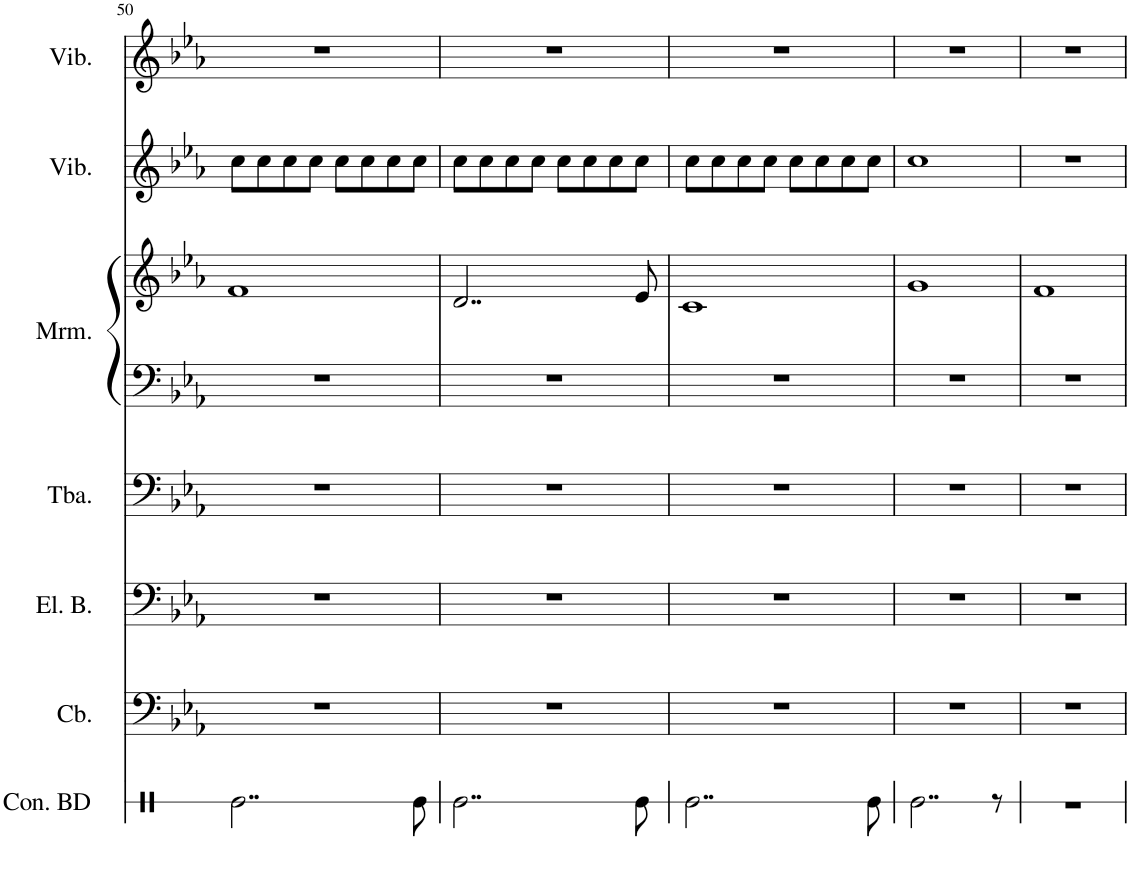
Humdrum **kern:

**kern	**kern	**kern	**kern	**kern	**kern	**kern	**kern
*part7	*part6	*part5	*part4	*part3	*part3	*part2	*part1
*staff8	*staff7	*staff6	*staff5	*staff4	*staff3	*staff2	*staff1
*I"Concert Bass Drum	*I"Contrabass	*I"Electric Bass	*I"Tuba	*I"Marimba	*	*I"Vibraphone	*I"Vibraphone
*I'Con. BD	*I'Cb.	*I'El. B.	*I'Tba.	*I'Mrm.	*	*I'Vib.	*I'Vib.
!!LO:PB:g=z
*clefX	*clefF4	*clefF4	*clefF4	*clefF4	*clefG2	*clefG2	*clefG2
*	*Trd7c12	*Trd7c12	*	*	*	*	*
*k[]	*k[b-e-a-]	*k[b-e-a-]	*k[b-e-a-]	*k[b-e-a-]	*k[b-e-a-]	*k[b-e-a-]	*k[b-e-a-]
*M4/4	*M4/4	*M4/4	*M4/4	*M4/4	*M4/4	*M4/4	*M4/4
=50	=50	=50	=50	=50	=50	=50	=50
2..Re\	1r	1r	1r	1r	1f	8cc\L	1r
.	.	.	.	.	.	8cc\	.
.	.	.	.	.	.	8cc\	.
.	.	.	.	.	.	8cc\J	.
.	.	.	.	.	.	8cc\L	.
.	.	.	.	.	.	8cc\	.
.	.	.	.	.	.	8cc\	.
8Re\	.	.	.	.	.	8cc\J	.
=51	=51	=51	=51	=51	=51	=51	=51
2..Re\	1r	1r	1r	1r	2..d/	8cc\L	1r
.	.	.	.	.	.	8cc\	.
.	.	.	.	.	.	8cc\	.
.	.	.	.	.	.	8cc\J	.
.	.	.	.	.	.	8cc\L	.
.	.	.	.	.	.	8cc\	.
.	.	.	.	.	.	8cc\	.
8Re\	.	.	.	.	8e-/	8cc\J	.
=52	=52	=52	=52	=52	=52	=52	=52
2..Re\	1r	1r	1r	1r	1c	8cc\L	1r
.	.	.	.	.	.	8cc\	.
.	.	.	.	.	.	8cc\	.
.	.	.	.	.	.	8cc\J	.
.	.	.	.	.	.	8cc\L	.
.	.	.	.	.	.	8cc\	.
.	.	.	.	.	.	8cc\	.
8Re\	.	.	.	.	.	8cc\J	.
=53	=53	=53	=53	=53	=53	=53	=53
2..Re\	1r	1r	1r	1r	1g	1cc	1r
8r	.	.	.	.	.	.	.
=54	=54	=54	=54	=54	=54	=54	=54
1r	1r	1r	1r	1r	1f	1r	1r
=	=	=	=	=	=	=	=
*-	*-	*-	*-	*-	*-	*-	*-
